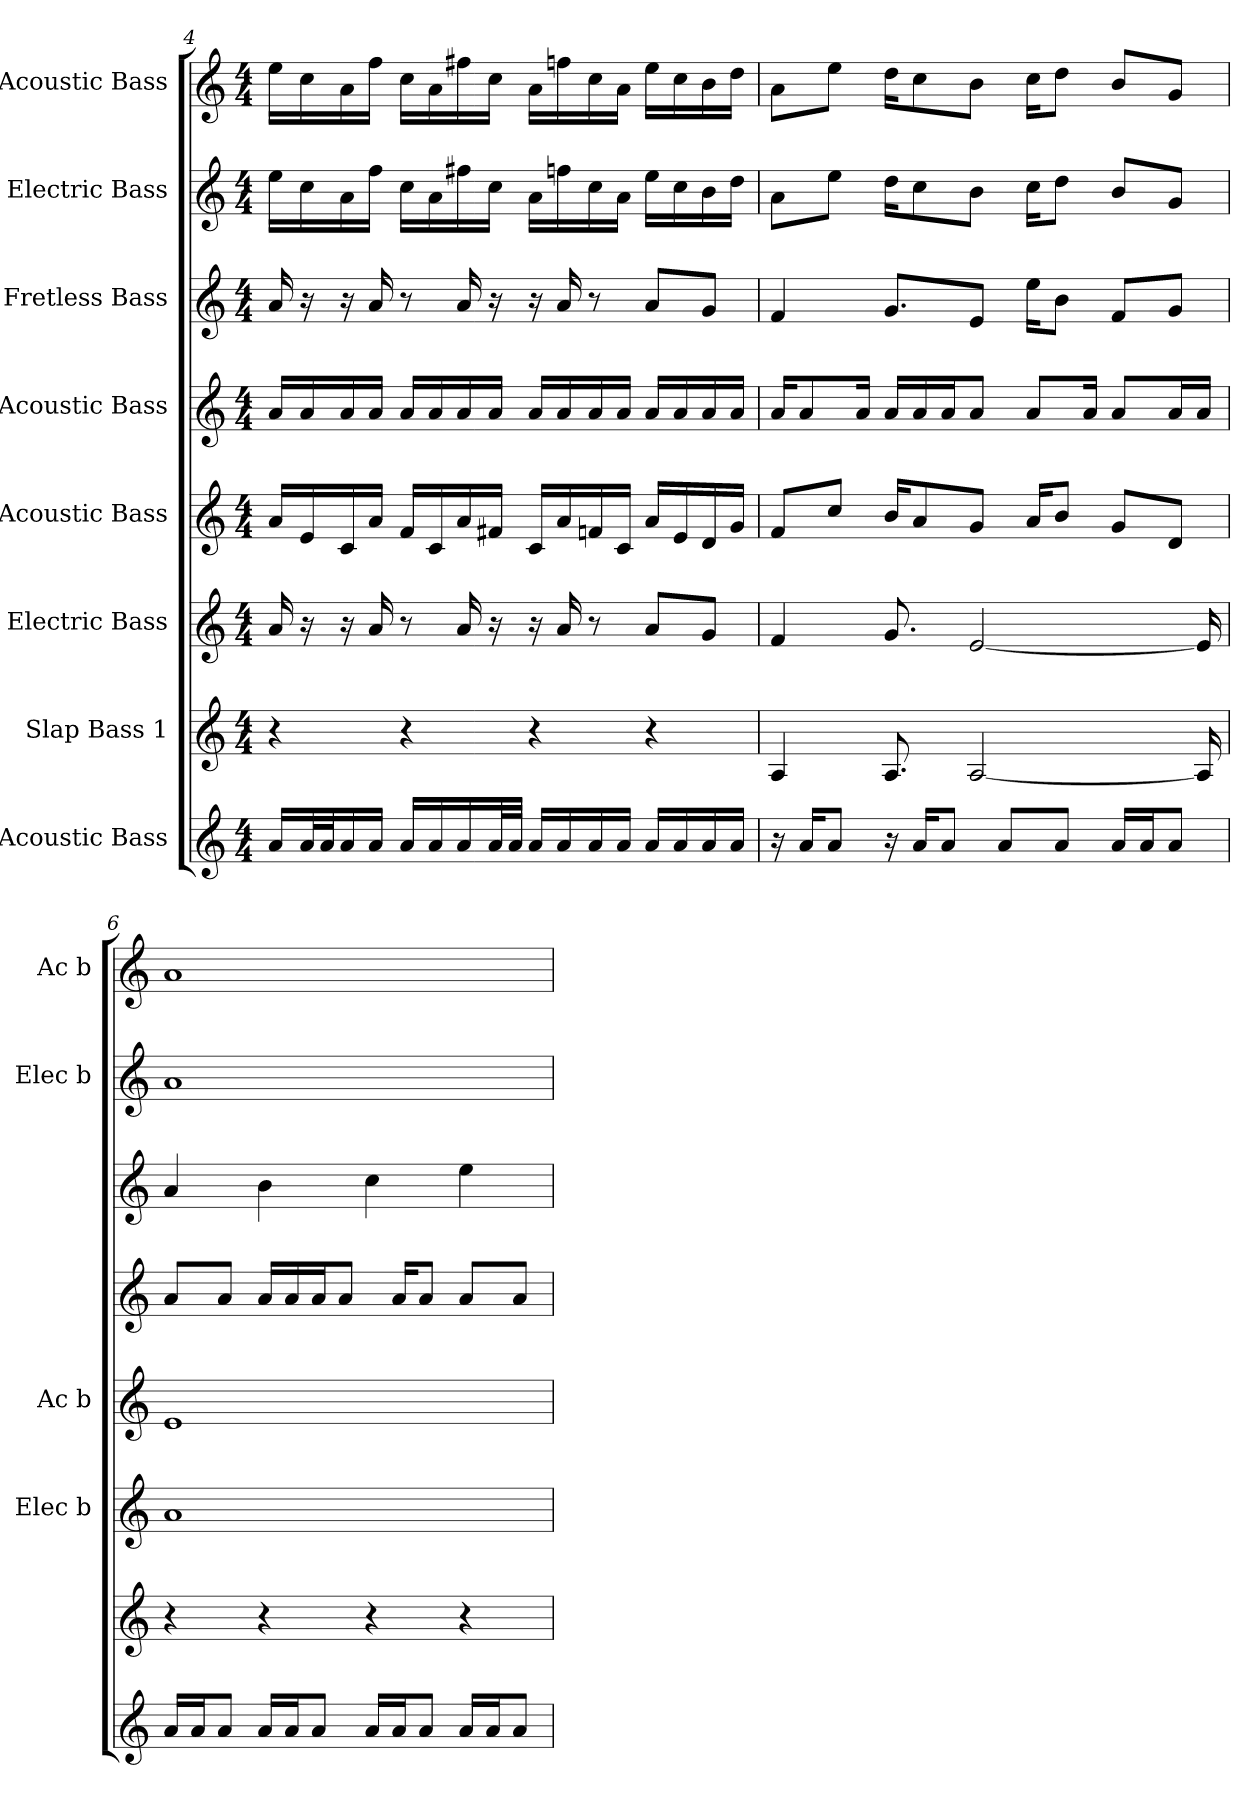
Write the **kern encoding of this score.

**kern	**kern	**kern	**kern	**kern	**kern	**kern	**kern
*part8	*part7	*part6	*part5	*part4	*part3	*part2	*part1
*staff8	*staff7	*staff6	*staff5	*staff4	*staff3	*staff2	*staff1
*I"Acoustic Bass	*I"Slap Bass 1	*I"Electric Bass	*I"Acoustic Bass	*I"Acoustic Bass	*I"Fretless Bass	*I"Electric Bass	*I"Acoustic Bass
*	*	*I'Elec b	*I'Ac b	*	*	*I'Elec b	*I'Ac b
*clefG2	*clefG2	*clefG2	*clefG2	*clefG2	*clefG2	*clefG2	*clefG2
*k[]	*k[]	*k[]	*k[]	*k[]	*k[]	*k[]	*k[]
*M4/4	*M4/4	*M4/4	*M4/4	*M4/4	*M4/4	*M4/4	*M4/4
=4	=4	=4	=4	=4	=4	=4	=4
16aLL	4r	16a	16aLL	16aLL	16a	16eeLL	16eeLL
32aL	.	16r	16e	16a	16r	16cc	16cc
32aJ	.	.	.	.	.	.	.
16a	.	16r	16c	16a	16r	16a	16a
16aJJ	.	16a	16aJJ	16aJJ	16a	16ffJJ	16ffJJ
16aLL	4r	8r	16fLL	16aLL	8r	16ccLL	16ccLL
16a	.	.	16c	16a	.	16a	16a
16a	.	16a	16a	16a	16a	16ff#X	16ff#X
32aL	.	16r	16f#XJJ	16aJJ	16r	16ccJJ	16ccJJ
32aJJJ	.	.	.	.	.	.	.
16aLL	4r	16r	16cLL	16aLL	16r	16aLL	16aLL
16a	.	16a	16a	16a	16a	16ffn	16ffn
16a	.	8r	16fn	16a	8r	16cc	16cc
16aJJ	.	.	16cJJ	16aJJ	.	16aJJ	16aJJ
16aLL	4r	8aL	16aLL	16aLL	8aL	16eeLL	16eeLL
16a	.	.	16e	16a	.	16cc	16cc
16a	.	8gJ	16d	16a	8gJ	16b	16b
16aJJ	.	.	16gJJ	16aJJ	.	16ddJJ	16ddJJ
=5	=5	=5	=5	=5	=5	=5	=5
16r	4A	4f	8fL	16aKL	4f	8aL	8aL
16aKL	.	.	.	8a	.	.	.
8aJ	.	.	8ccJ	.	.	8eeJ	8eeJ
.	.	.	.	16aJk	.	.	.
16r	8.A	8.g	16bKL	16aLL	8.gL	16ddKL	16ddKL
16aKL	.	.	8a	16a	.	8cc	8cc
8aJ	.	.	.	16aJ	.	.	.
.	[2A	[2e	8gJ	8aJ	8eJ	8bJ	8bJ
8aL	.	.	.	.	.	.	.
.	.	.	16aKL	8aL	16eeKL	16ccKL	16ccKL
8aJ	.	.	8bJ	.	8bJ	8ddJ	8ddJ
.	.	.	.	16aJk	.	.	.
16aLL	.	.	8gL	8aL	8fL	8bL	8bL
16aJ	.	.	.	.	.	.	.
8aJ	.	.	8dJ	16aL	8gJ	8gJ	8gJ
.	16A]	16e]	.	16aJJ	.	.	.
=6	=6	=6	=6	=6	=6	=6	=6
16aLL	4r	1a	1e	8aL	4a	1a	1a
16aJ	.	.	.	.	.	.	.
8aJ	.	.	.	8aJ	.	.	.
16aLL	4r	.	.	16aLL	4b	.	.
16aJ	.	.	.	16a	.	.	.
8aJ	.	.	.	16aJ	.	.	.
.	.	.	.	8aJ	.	.	.
16aLL	4r	.	.	.	4cc	.	.
16aJ	.	.	.	16aKL	.	.	.
8aJ	.	.	.	8aJ	.	.	.
16aLL	4r	.	.	8aL	4ee	.	.
16aJ	.	.	.	.	.	.	.
8aJ	.	.	.	8aJ	.	.	.
=	=	=	=	=	=	=	=
*-	*-	*-	*-	*-	*-	*-	*-
